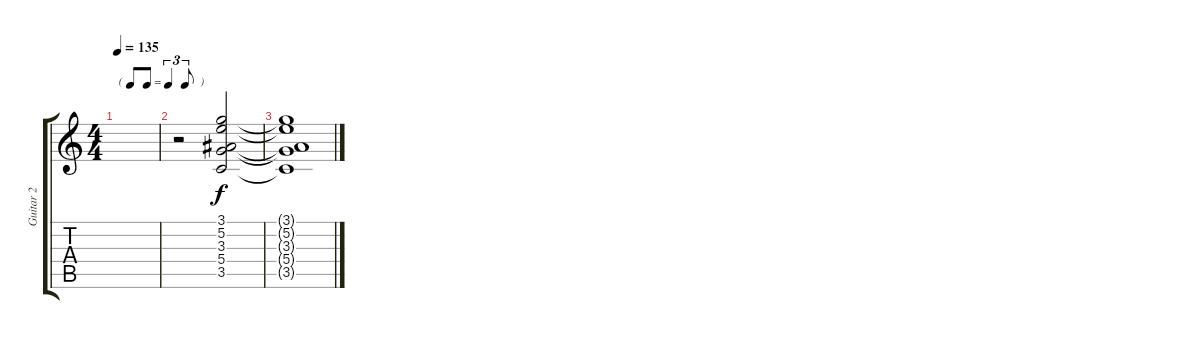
\track ("Guitar 2" "Guitar 2") {instrument acousticguitarsteel}
\staff {score tabs}
\tuning (E4 B3 G3 D3 A2 E2) {hide}
\ts (4 4)
\tf triplet8th
\tempo 135
\clef g2
\ks c
|
r.2 (3.1 5.2 3.3 5.4 3.5).2 |
(3.1{t} 5.2{t} 3.3{t} 5.4{t} 3.5{t}).1
